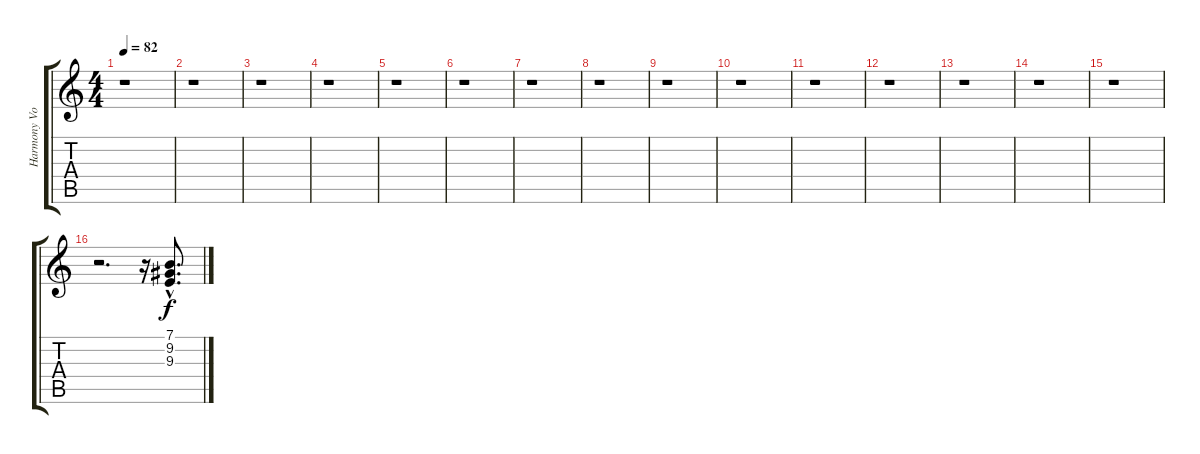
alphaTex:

\track ("Harmony Vocals" "Harmony Vo") {instrument lead6voice}
\staff {score tabs}
\tuning (E4 B3 G3 D3 A2 E2) {hide}
\ts (4 4)
\tempo 82
\clef g2
\ks c
r.1{dy f instrument lead6voice} |
r.1 |
r.1 |
r.1 |
r.1 |
r.1 |
r.1 |
r.1 |
r.1 |
r.1 |
r.1 |
r.1 |
r.1 |
r.1 |
r.1 |
r.2{d} r.16 (7.1{hac} 9.2{hac} 9.3{hac}).8{d}
